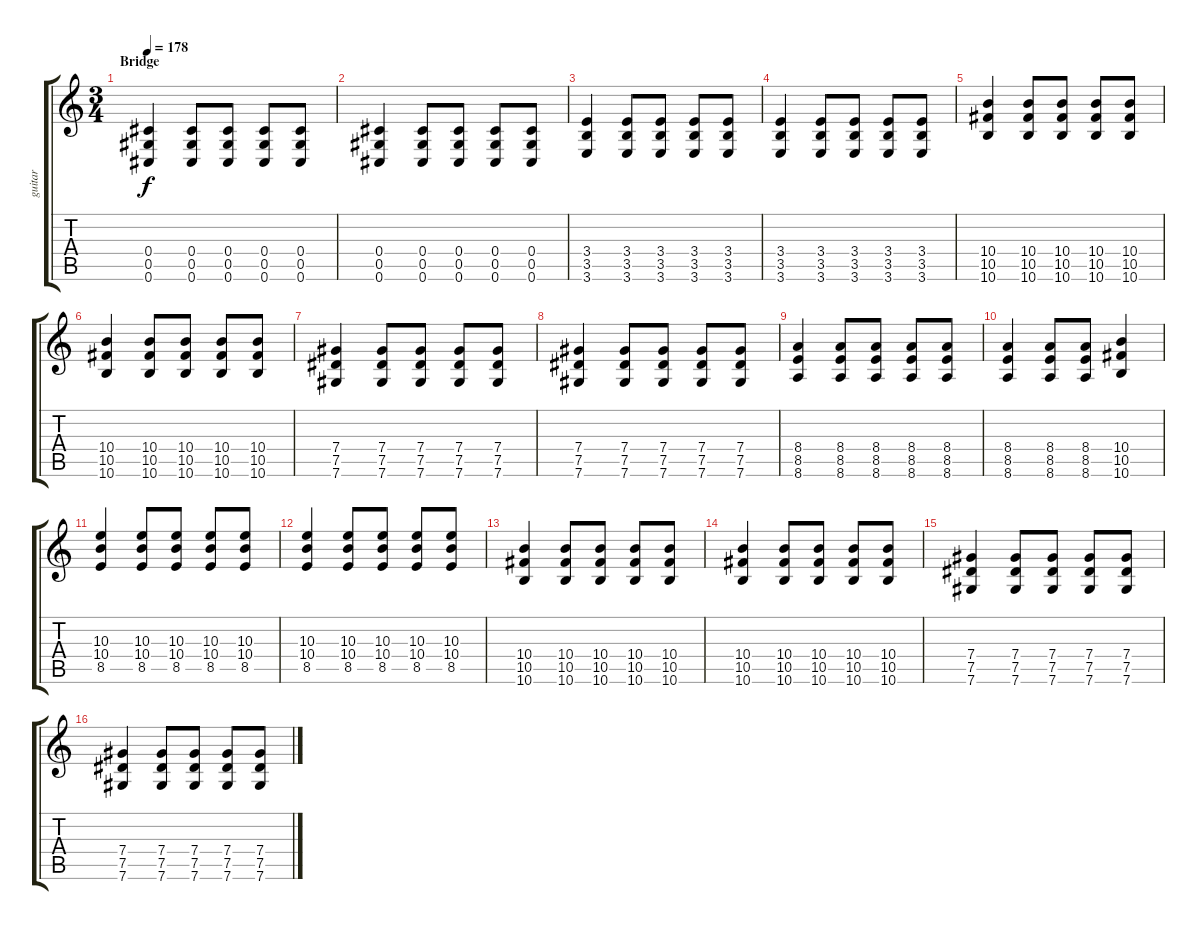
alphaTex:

\track ("guitar" "guitar") {instrument distortionguitar}
\staff {score tabs}
\tuning (Eb4 Bb3 Gb3 Db3 Ab2 Db2) {hide}
\ts (3 4)
\section ("" "Bridge")
\tempo 178
\clef g2
\ks c
(0.4 0.5 0.6).4{dy f} (0.4 0.5 0.6).8 (0.4 0.5 0.6).8 (0.4 0.5 0.6).8 (0.4 0.5 0.6).8 |
(0.4 0.5 0.6).4 (0.4 0.5 0.6).8 (0.4 0.5 0.6).8 (0.4 0.5 0.6).8 (0.4 0.5 0.6).8 |
(3.4 3.5 3.6).4 (3.4 3.5 3.6).8 (3.4 3.5 3.6).8 (3.4 3.5 3.6).8 (3.4 3.5 3.6).8 |
(3.4 3.5 3.6).4 (3.4 3.5 3.6).8 (3.4 3.5 3.6).8 (3.4 3.5 3.6).8 (3.4 3.5 3.6).8 |
(10.4 10.5 10.6).4 (10.4 10.5 10.6).8 (10.4 10.5 10.6).8 (10.4 10.5 10.6).8 (10.4 10.5 10.6).8 |
(10.4 10.5 10.6).4 (10.4 10.5 10.6).8 (10.4 10.5 10.6).8 (10.4 10.5 10.6).8 (10.4 10.5 10.6).8 |
(7.4 7.5 7.6).4 (7.4 7.5 7.6).8 (7.4 7.5 7.6).8 (7.4 7.5 7.6).8 (7.4 7.5 7.6).8 |
(7.4 7.5 7.6).4 (7.4 7.5 7.6).8 (7.4 7.5 7.6).8 (7.4 7.5 7.6).8 (7.4 7.5 7.6).8 |
(8.4 8.5 8.6).4 (8.4 8.5 8.6).8 (8.4 8.5 8.6).8 (8.4 8.5 8.6).8 (8.4 8.5 8.6).8 |
(8.4 8.5 8.6).4 (8.4 8.5 8.6).8 (8.4 8.5 8.6).8 (10.4 10.5 10.6).4 |
(10.3 10.4 8.5).4 (10.3 10.4 8.5).8 (10.3 10.4 8.5).8 (10.3 10.4 8.5).8 (10.3 10.4 8.5).8 |
(10.3 10.4 8.5).4 (10.3 10.4 8.5).8 (10.3 10.4 8.5).8 (10.3 10.4 8.5).8 (10.3 10.4 8.5).8 |
(10.4 10.5 10.6).4 (10.4 10.5 10.6).8 (10.4 10.5 10.6).8 (10.4 10.5 10.6).8 (10.4 10.5 10.6).8 |
(10.4 10.5 10.6).4 (10.4 10.5 10.6).8 (10.4 10.5 10.6).8 (10.4 10.5 10.6).8 (10.4 10.5 10.6).8 |
(7.4 7.5 7.6).4 (7.4 7.5 7.6).8 (7.4 7.5 7.6).8 (7.4 7.5 7.6).8 (7.4 7.5 7.6).8 |
(7.4 7.5 7.6).4 (7.4 7.5 7.6).8 (7.4 7.5 7.6).8 (7.4 7.5 7.6).8 (7.4 7.5 7.6).8
